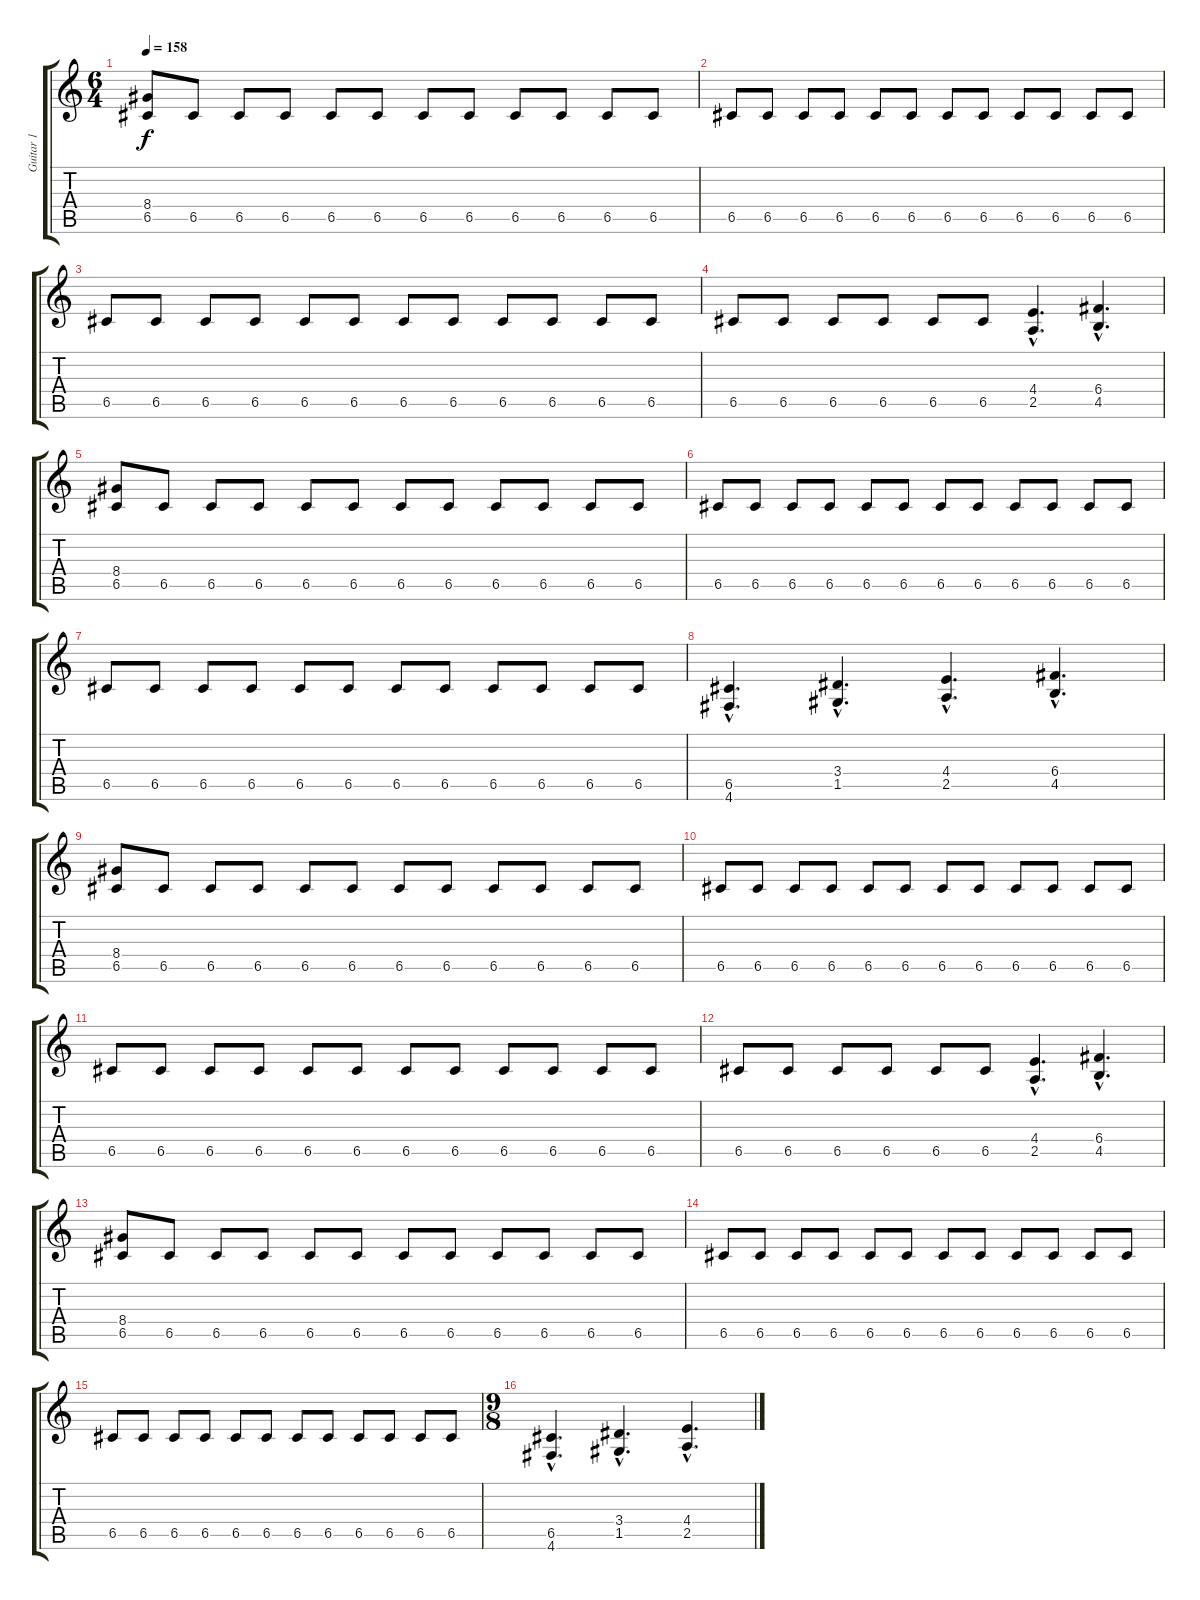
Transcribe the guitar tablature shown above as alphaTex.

\track ("Guitar 1" "Guitar 1") {instrument acousticguitarsteel}
\staff {score tabs}
\tuning (D4 A3 F3 C3 G2 D2) {hide}
\ts (6 4)
\tempo 158
\clef g2
\ks c
(8.4 6.5).8{dy f} 6.5.8 6.5.8 6.5.8 6.5.8 6.5.8 6.5.8 6.5.8 6.5.8 6.5.8 6.5.8 6.5.8 |
6.5.8 6.5.8 6.5.8 6.5.8 6.5.8 6.5.8 6.5.8 6.5.8 6.5.8 6.5.8 6.5.8 6.5.8 |
6.5.8 6.5.8 6.5.8 6.5.8 6.5.8 6.5.8 6.5.8 6.5.8 6.5.8 6.5.8 6.5.8 6.5.8 |
6.5.8 6.5.8 6.5.8 6.5.8 6.5.8 6.5.8 (4.4{hac} 2.5{hac}).4{d} (6.4{hac} 4.5{hac}).4{d} |
(8.4 6.5).8 6.5.8 6.5.8 6.5.8 6.5.8 6.5.8 6.5.8 6.5.8 6.5.8 6.5.8 6.5.8 6.5.8 |
6.5.8 6.5.8 6.5.8 6.5.8 6.5.8 6.5.8 6.5.8 6.5.8 6.5.8 6.5.8 6.5.8 6.5.8 |
6.5.8 6.5.8 6.5.8 6.5.8 6.5.8 6.5.8 6.5.8 6.5.8 6.5.8 6.5.8 6.5.8 6.5.8 |
(6.5{hac} 4.6{hac}).4{d} (3.4{hac} 1.5{hac}).4{d} (4.4{hac} 2.5{hac}).4{d} (6.4{hac} 4.5{hac}).4{d} |
(8.4 6.5).8 6.5.8 6.5.8 6.5.8 6.5.8 6.5.8 6.5.8 6.5.8 6.5.8 6.5.8 6.5.8 6.5.8 |
6.5.8 6.5.8 6.5.8 6.5.8 6.5.8 6.5.8 6.5.8 6.5.8 6.5.8 6.5.8 6.5.8 6.5.8 |
6.5.8 6.5.8 6.5.8 6.5.8 6.5.8 6.5.8 6.5.8 6.5.8 6.5.8 6.5.8 6.5.8 6.5.8 |
6.5.8 6.5.8 6.5.8 6.5.8 6.5.8 6.5.8 (4.4{hac} 2.5{hac}).4{d} (6.4{hac} 4.5{hac}).4{d} |
(8.4 6.5).8 6.5.8 6.5.8 6.5.8 6.5.8 6.5.8 6.5.8 6.5.8 6.5.8 6.5.8 6.5.8 6.5.8 |
6.5.8 6.5.8 6.5.8 6.5.8 6.5.8 6.5.8 6.5.8 6.5.8 6.5.8 6.5.8 6.5.8 6.5.8 |
6.5.8 6.5.8 6.5.8 6.5.8 6.5.8 6.5.8 6.5.8 6.5.8 6.5.8 6.5.8 6.5.8 6.5.8 |
\ts (9 8)
(6.5{hac} 4.6{hac}).4{d} (3.4{hac} 1.5{hac}).4{d} (4.4{hac} 2.5{hac}).4{d}
